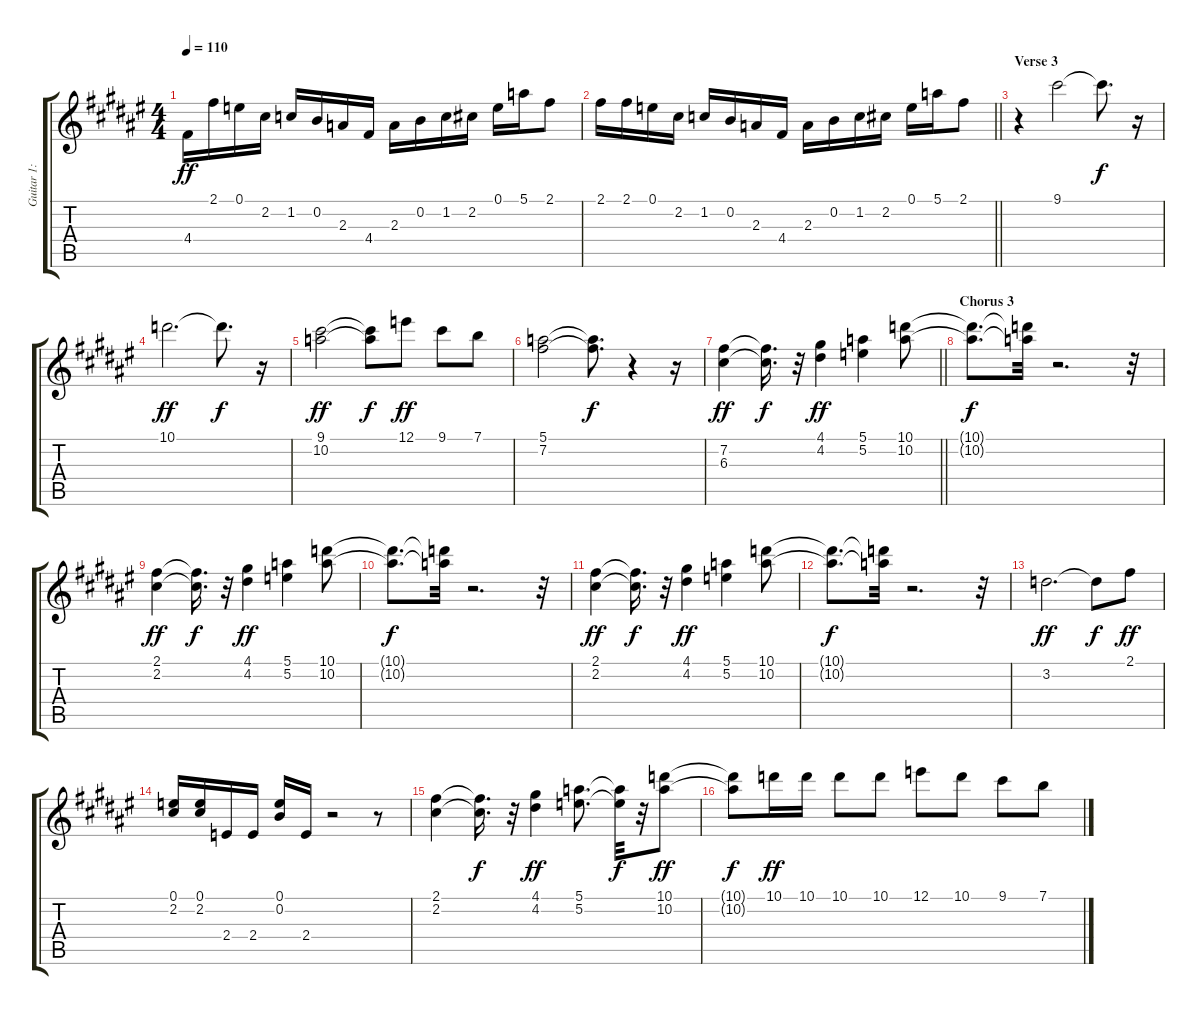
\track ("Guitar 1: Eddie Martinez" "Guitar 1: ") {instrument overdrivenguitar}
\staff {score tabs}
\tuning (E4 B3 G3 D3 A2 E2) {hide}
\ts (4 4)
\tempo 110
\clef g2
\ks f#
4.4.16{dy ff} 2.1.16 0.1.16 2.2.16 1.2.16 0.2.16 2.3.16 4.4.16 2.3.16 0.2.16 1.2.16 2.2.16 0.1.16 5.1.16 2.1.8 |
\barLineRight lightlight
2.1.16 2.1.16 0.1.16 2.2.16 1.2.16 0.2.16 2.3.16 4.4.16 2.3.16 0.2.16 1.2.16 2.2.16 0.1.16 5.1.16 2.1.8 |
\section ("" "Verse 3")
r.4 9.1.2 9.1{t}.8{d dy f} r.16 |
10.1.2{d dy ff} 10.1{t}.8{d dy f} r.16 |
(9.1 10.2).2{dy ff} (9.1{t} 10.2{t}).8{dy f} 12.1.8{dy ff} 9.1.8 7.1.8 |
(5.1 7.2).2 (5.1{t} 7.2{t}).8{d dy f} r.4 r.16 |
\barLineRight lightlight
(7.2 6.3).4{dy ff} (7.2{t} 6.3{t}).16{d dy f} r.32 (4.1 4.2).4{dy ff} (5.1 5.2).4 (10.1 10.2).8 |
\section ("" "Chorus 3")
(10.1{t} 10.2{t}).8{d dy f} (10.1{t} 10.2{t}).32 r.2{d} r.32 |
(2.1 2.2).4{dy ff} (2.1{t} 2.2{t}).16{d dy f} r.32 (4.1 4.2).4{dy ff} (5.1 5.2).4 (10.1 10.2).8 |
(10.1{t} 10.2{t}).8{d dy f} (10.1{t} 10.2{t}).32 r.2{d} r.32 |
(2.1 2.2).4{dy ff} (2.1{t} 2.2{t}).16{d dy f} r.32 (4.1 4.2).4{dy ff} (5.1 5.2).4 (10.1 10.2).8 |
(10.1{t} 10.2{t}).8{d dy f} (10.1{t} 10.2{t}).32 r.2{d} r.32 |
3.2.2{d dy ff} 3.2{t}.8{dy f} 2.1.8{dy ff} |
(0.1 2.2).16 (0.1 2.2).16 2.4.16 2.4.16 (0.1 0.2).16 2.4.16 r.2 r.8 |
(2.1 2.2).4 (2.1{t} 2.2{t}).16{d dy f} r.32 (4.1 4.2).4{dy ff} (5.1 5.2).8{d} (5.1{t} 5.2{t}).32{dy f} r.32 (10.1 10.2).8{dy ff} |
(10.1{t} 10.2{t}).8{dy f} 10.1.16{dy ff} 10.1.16 10.1.8 10.1.8 12.1.8 10.1.8 9.1.8 7.1.8
